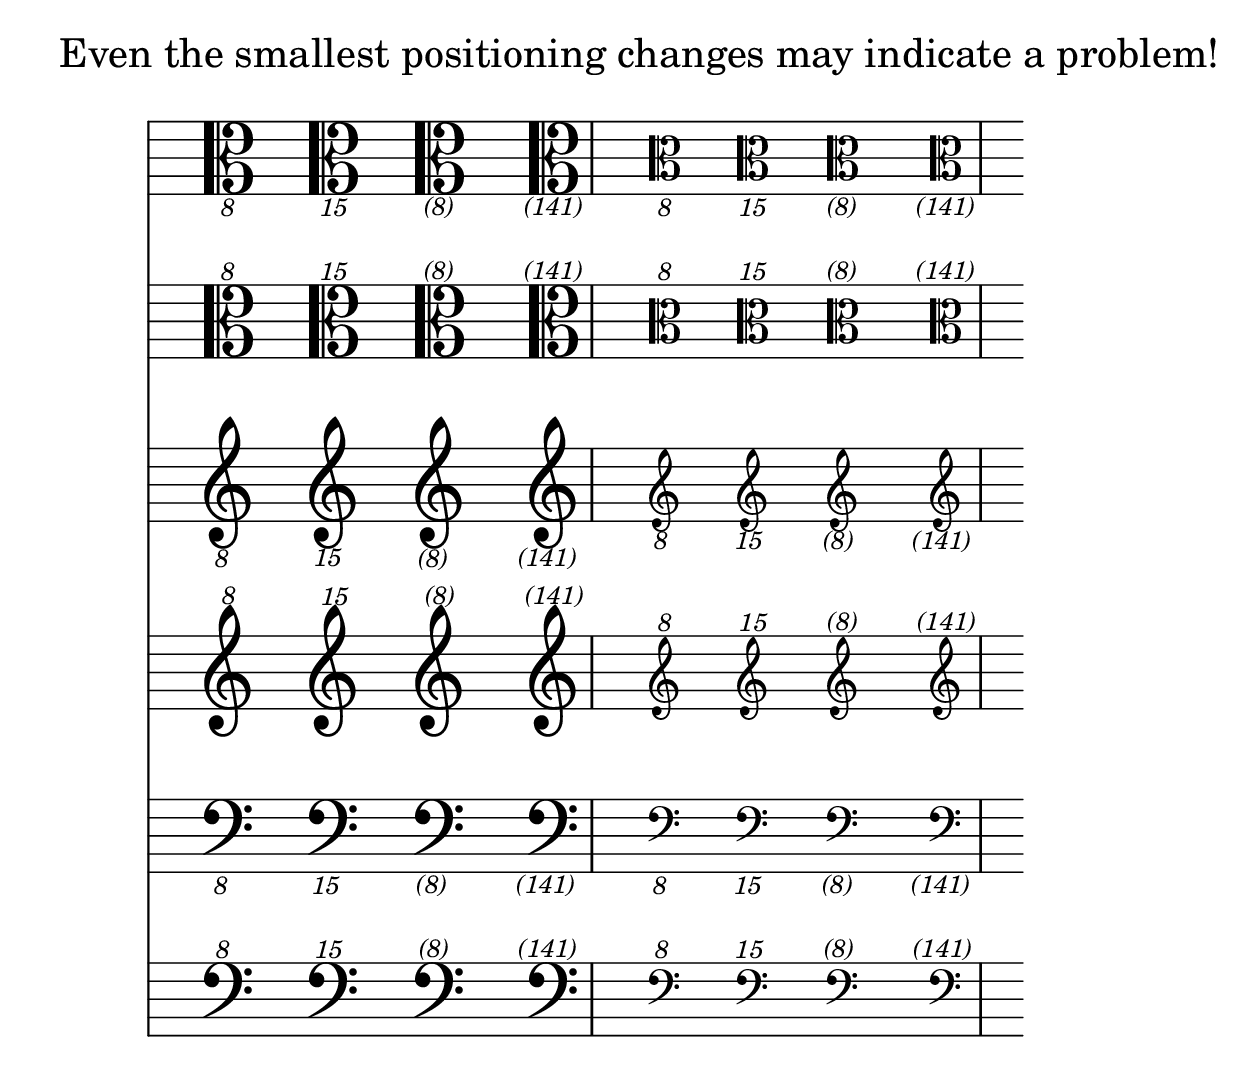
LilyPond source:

\version "2.19.22"

\header {

  texidoc="Transposition symbols should be correctly positioned
close to the parent clef.  Horizontal alignment is fine-tuned
for standard C, G and F clefs: for example, downwards transposition
of a G clef should be centered exactly under the middle of clef hook.
For clefs that don't have fine-tuned alignment the transposition
number should be centered."

}

% use huge staff-size to see the tiny differencies better.
#(set-global-staff-size 35)

clefVariations =
#(define-music-function (type)(string?)
   #{
     \once \omit Staff.Clef s4
     \override Staff.Clef.full-size-change = ##t
     \clef #(string-append type "8") s4
     \clef #(string-append type "15") s4
     \clef #(string-append type "(8)") s4
     \clef #(string-append type "(141)") s4
     % change clefs are omitted - too similar to regular ones
     \cueClef #(string-append type "8") s4
     \cueClef #(string-append type "15") s4
     \cueClef #(string-append type "(8)") s4
     \cueClef #(string-append type "(141)") s4
   #})

\markup "Even the smallest positioning changes may indicate a problem!"
\score {
  <<
    \new Staff { \clefVariations "C_" }
    \new Staff { \clefVariations "C^" }
    \new Staff { \clefVariations "G_" }
    \new Staff { \clefVariations "G^" }
    \new Staff { \clefVariations "F_" }
    \new Staff { \clefVariations "F^" }
  >>
}

\layout {
  \context {
    \Staff
    \remove Time_signature_engraver
  }
}